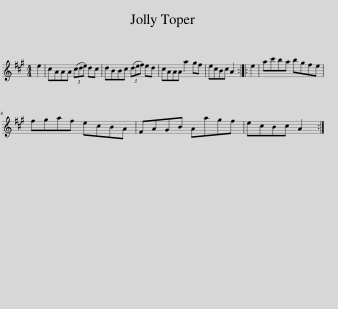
X:1
L:1/8
M:4/4
I:linebreak $
K:A
V:1 treble
V:1
 e2 | cAAA (3(cde) dc | dBBc (3(def) ed | cAAA a2 gf | ecBc A2 :: %5
 e2 | ac'ba bgfe |$ fgaf ecBA | FAGB Aagf | ecBc A2 :| %10
